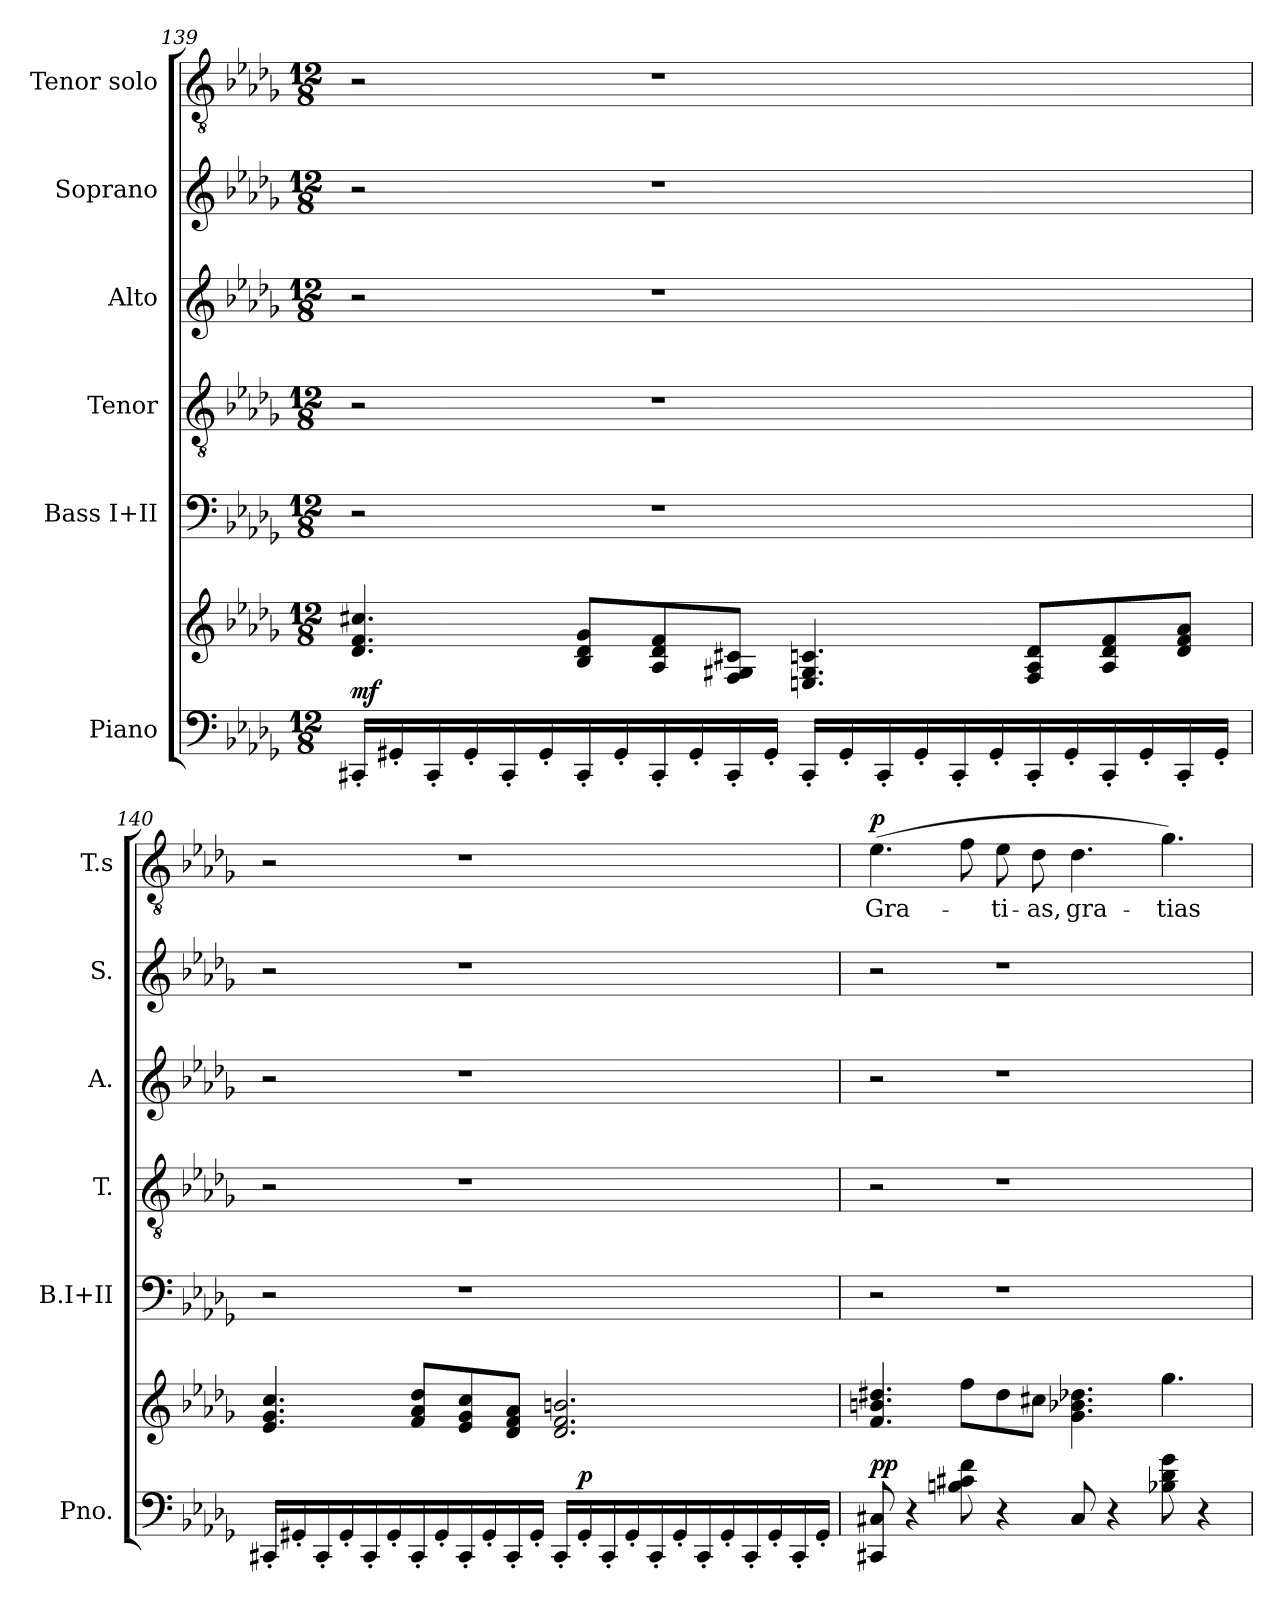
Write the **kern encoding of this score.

**kern	**kern	**dynam	**kern	**kern	**kern	**kern	**kern	**text	**dynam
*part6	*part6	*part6	*part5	*part4	*part3	*part2	*part1	*part1	*part1
*staff7	*staff6	*staff6/7	*staff5	*staff4	*staff3	*staff2	*staff1	*staff1	*staff1
*I"Piano	*	*	*I"Bass I+II	*I"Tenor	*I"Alto	*I"Soprano	*I"Tenor solo	*	*
*I'Pno.	*	*	*I'B.I+II	*I'T.	*I'A.	*I'S.	*I'T.s	*	*
*clefF4	*clefG2	*	*clefF4	*clefGv2	*clefG2	*clefG2	*clefGv2	*	*
*k[b-e-a-d-g-]	*k[b-e-a-d-g-]	*	*k[b-e-a-d-g-]	*k[b-e-a-d-g-]	*k[b-e-a-d-g-]	*k[b-e-a-d-g-]	*k[b-e-a-d-g-]	*	*
*M12/8	*M12/8	*	*M12/8	*M12/8	*M12/8	*M12/8	*M12/8	*	*
=139	=139	=139	=139	=139	=139	=139	=139	=139	=139
!	!	!LO:DY:a=2	!	!	!	!	!	!	!
16CC#X'/LL	4.d-/ 4.f/ 4.cc#X/	mf	2r	2r	2r	2r	2r	.	.
16GG#X'/	.	.	.	.	.	.	.	.	.
16CC#'/	.	.	.	.	.	.	.	.	.
16GG#'/	.	.	.	.	.	.	.	.	.
16CC#'/	.	.	.	.	.	.	.	.	.
16GG#'/	.	.	.	.	.	.	.	.	.
16CC#'/	8B-/ 8d-/ 8g-/L	.	.	.	.	.	.	.	.
16GG#'/	.	.	.	.	.	.	.	.	.
16CC#'/	8A-/ 8d-/ 8f/	.	1r	1r	1r	1r	1r	.	.
16GG#'/	.	.	.	.	.	.	.	.	.
16CC#'/	8F/ 8G#X/ 8c#X/J	.	.	.	.	.	.	.	.
16GG#'/JJ	.	.	.	.	.	.	.	.	.
16CC#'/LL	4.En/ 4.G#/ 4.cn/	.	.	.	.	.	.	.	.
16GG#'/	.	.	.	.	.	.	.	.	.
16CC#'/	.	.	.	.	.	.	.	.	.
16GG#'/	.	.	.	.	.	.	.	.	.
16CC#'/	.	.	.	.	.	.	.	.	.
16GG#'/	.	.	.	.	.	.	.	.	.
16CC#'/	8F/ 8A-/ 8d-/L	.	.	.	.	.	.	.	.
16GG#'/	.	.	.	.	.	.	.	.	.
16CC#'/	8A-/ 8d-/ 8f/	.	.	.	.	.	.	.	.
16GG#'/	.	.	.	.	.	.	.	.	.
16CC#'/	8d-/ 8f/ 8a-/J	.	.	.	.	.	.	.	.
16GG#'/JJ	.	.	.	.	.	.	.	.	.
!!LO:LB:g=z
=140	=140	=140	=140	=140	=140	=140	=140	=140	=140
16CC#X'/LL	4.e-/ 4.g-/ 4.cc/	.	2r	2r	2r	2r	2r	.	.
16GG#X'/	.	.	.	.	.	.	.	.	.
16CC#'/	.	.	.	.	.	.	.	.	.
16GG#'/	.	.	.	.	.	.	.	.	.
16CC#'/	.	.	.	.	.	.	.	.	.
16GG#'/	.	.	.	.	.	.	.	.	.
16CC#'/	8f/ 8a-/ 8dd-/L	.	.	.	.	.	.	.	.
16GG#'/	.	.	.	.	.	.	.	.	.
16CC#'/	8e-/ 8g-/ 8cc/	.	1r	1r	1r	1r	1r	.	.
16GG#'/	.	.	.	.	.	.	.	.	.
16CC#'/	8d-/ 8f/ 8a-/J	.	.	.	.	.	.	.	.
16GG#'/JJ	.	.	.	.	.	.	.	.	.
16CC#'/LL	2.d-/ 2.f/ 2.bn/	.	.	.	.	.	.	.	.
!	!	!LO:DY:a=2	!	!	!	!	!	!	!
16GG#'/	.	p	.	.	.	.	.	.	.
16CC#'/	.	.	.	.	.	.	.	.	.
16GG#'/	.	.	.	.	.	.	.	.	.
16CC#'/	.	.	.	.	.	.	.	.	.
16GG#'/	.	.	.	.	.	.	.	.	.
16CC#'/	.	.	.	.	.	.	.	.	.
16GG#'/	.	.	.	.	.	.	.	.	.
16CC#'/	.	.	.	.	.	.	.	.	.
16GG#'/	.	.	.	.	.	.	.	.	.
16CC#'/	.	.	.	.	.	.	.	.	.
16GG#'/JJ	.	.	.	.	.	.	.	.	.
=141	=141	=141	=141	=141	=141	=141	=141	=141	=141
!	!	!LO:DY:a=2	!	!	!	!	!	!	!LO:DY:a
8CC#X/ 8C#X/	4.f/ 4.bn/ 4.dd#X/	pp	2r	2r	2r	2r	(4.e-\	Gra-	p
4r	.	.	.	.	.	.	.	.	.
8Bn\ 8c#X\ 8f\	8ff\L	.	.	.	.	.	8f\	.	.
4r	8dd#\	.	1r	1r	1r	1r	8e-\	-ti-	.
.	8cc#X\J	.	.	.	.	.	8d-\	-as,	.
8C#/	4.g-\ 4.b-X\ 4.dd-X\	.	.	.	.	.	4.d-\	gra-	.
4r	.	.	.	.	.	.	.	.	.
8B-X\ 8d-\ 8g-\	4.gg-\	.	.	.	.	.	4.g-\)	-tias	.
4r	.	.	.	.	.	.	.	.	.
=	=	=	=	=	=	=	=	=	=
*-	*-	*-	*-	*-	*-	*-	*-	*-	*-
